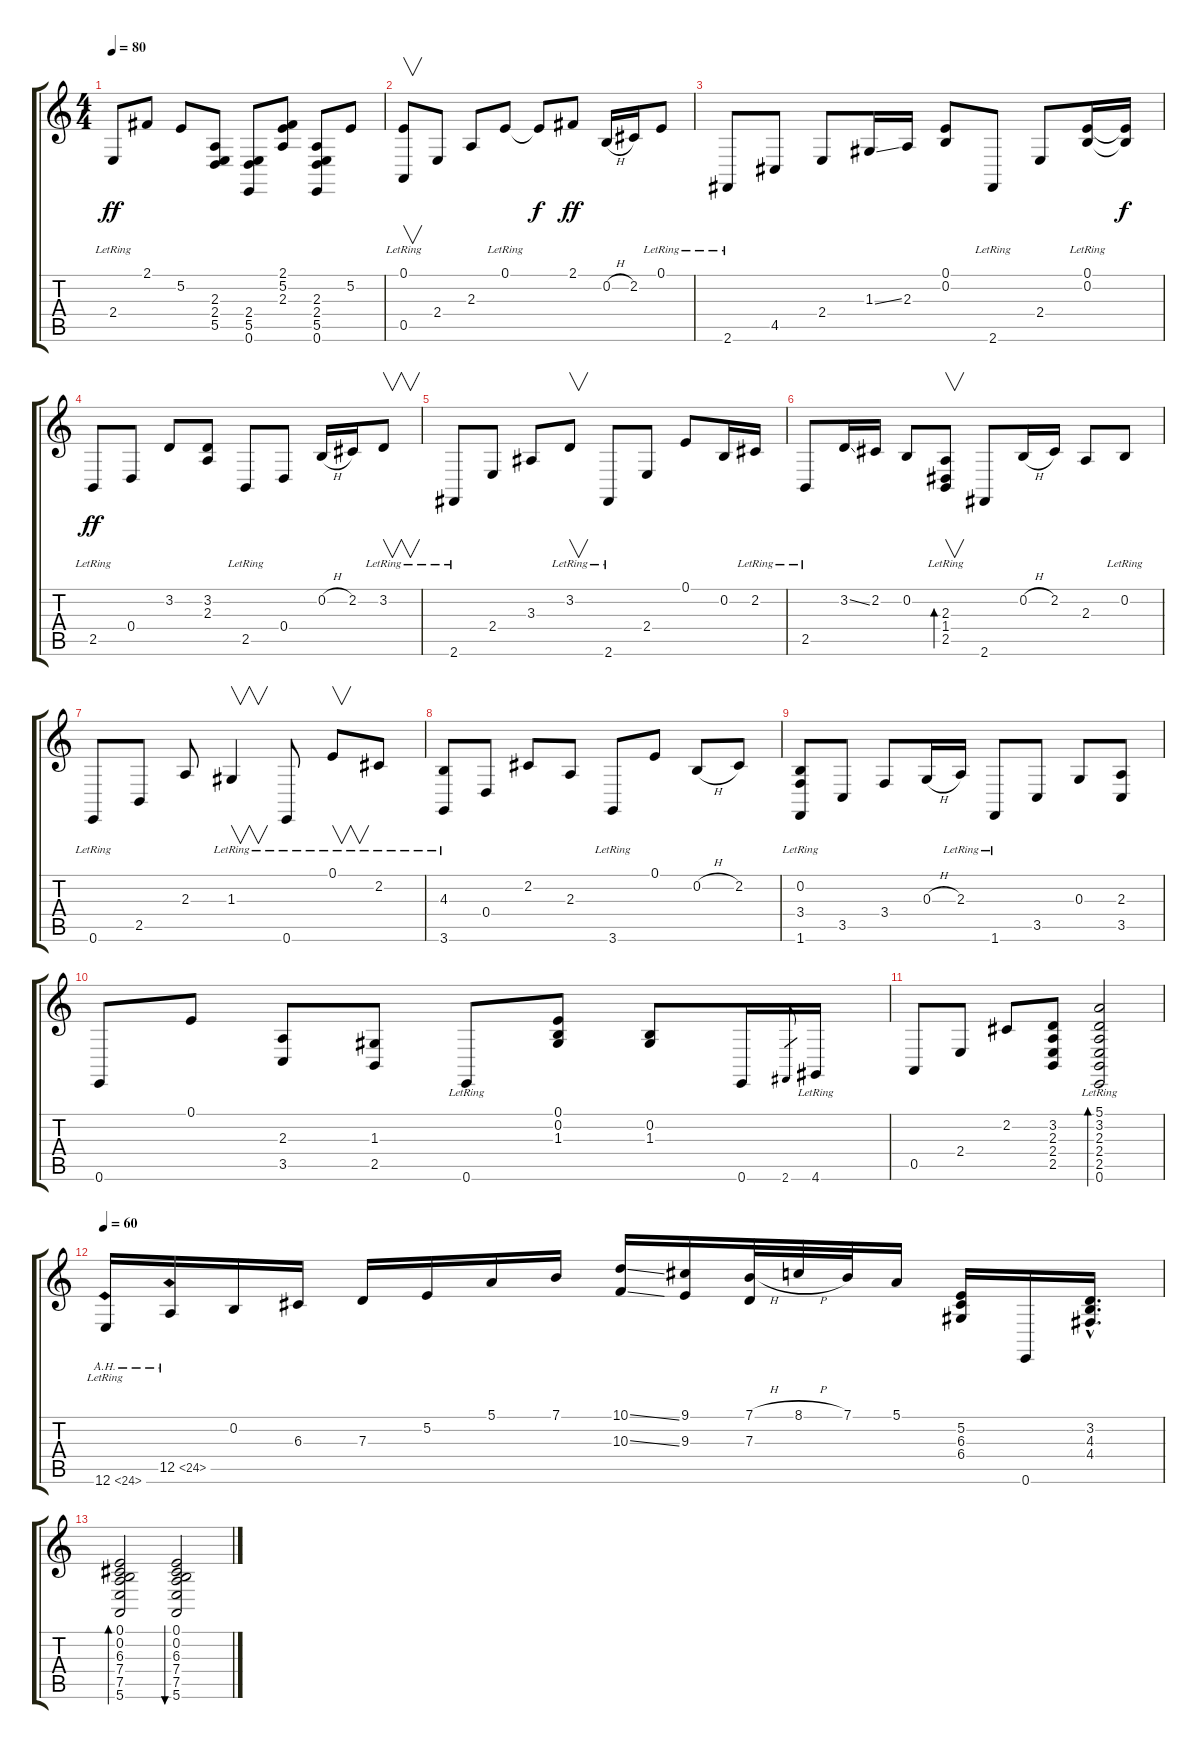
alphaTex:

\track "" {instrument stringensemble1}
\staff {score tabs}
\tuning (E4 B3 G3 D3 A2 E2) {hide}
\ts (4 4)
\tempo 80
\clef g2
\ks c
2.4{lr}.8{dy ff} 2.1.8 5.2.8 (2.3 2.4 5.5).8 (2.4 5.5 0.6).8 (2.1 5.2 2.3).8 (2.3 2.4 5.5 0.6).8 5.2.8 |
(0.1{lr} 0.5{lr}).8{v} 2.4.8 2.3.8 0.1{lr}.8 0.1{t}.8{dy f} 2.1.8{dy ff} 0.2{h}.16 2.2.16 0.1{lr}.8 |
2.6{lr}.8 4.5.8 2.4.8 1.3{ss}.16 2.3.16 (0.1 0.2).8 2.6{lr}.8 2.4.8 (0.1{lr} 0.2).16 (0.1{t} 0.2{t}).16{dy f} |
2.5{lr}.8{dy ff} 0.4.8 3.2.8 (3.2 2.3).8 2.5{lr}.8 0.4.8 0.2{h}.16 2.2.16 3.2{lr}.8{v} |
2.6{lr}.8 2.4.8 3.3.8 3.2{lr}.8{v} 2.6{lr}.8 2.4.8 0.1.8 0.2.16 2.2{lr}.16 |
2.5{lr}.8 3.2{ss}.16 2.2.16 0.2.8 (2.3{lr} 1.4{lr} 2.5{lr}).8{v bd 120} 2.6.8 0.2{h}.16 2.2.16 2.3.8 0.2{lr}.8 |
0.6{lr}.8 2.5.8 2.3.8 1.3{lr}.4{v} 0.6{lr}.8 0.1{lr}.8{v} 2.2{lr}.8 |
(4.3 3.6{lr}).8 0.4.8 2.2.8 2.3.8 3.6{lr}.8 0.1.8 0.2{h}.8 2.2.8 |
(0.2 3.4 1.6{lr}).8 3.5.8 3.4.8 0.3{h}.16 2.3{lr}.16 1.6{lr}.8 3.5.8 0.3.8 (2.3 3.5).8 |
0.6.8 0.1.8 (2.3 3.5).8 (1.3 2.5).8 0.6{lr}.8 (0.1 0.2 1.3).8 (0.2 1.3).8 0.6.16 2.6.8{gr} 4.6{lr}.16 |
0.5.8 2.4.8 2.2.8 (3.2 2.3 2.4 2.5).8 (5.1{lr} 3.2{lr} 2.3{lr} 2.4{lr} 2.5{lr} 0.6{lr}).2{bd 240} |
\tempo 60
12.6{ah 12 lr}.16 12.5{ah 12}.16 0.2.16 6.3.16 7.3.16 5.2.16 5.1.16 7.1.16 (10.1{ss} 10.3{ss}).16 (9.1 9.3).16 (7.1{h} 7.3).32 8.1{h}.32 7.1.32 5.1.16 (5.2 6.3 6.4).16 0.6.16 (3.2{hac} 4.3{hac} 4.4{hac}).16{d} |
(0.1 0.2 6.3 7.4 7.5 5.6).2{bd 480} (0.1 0.2 6.3 7.4 7.5 5.6).2{bu 480}
